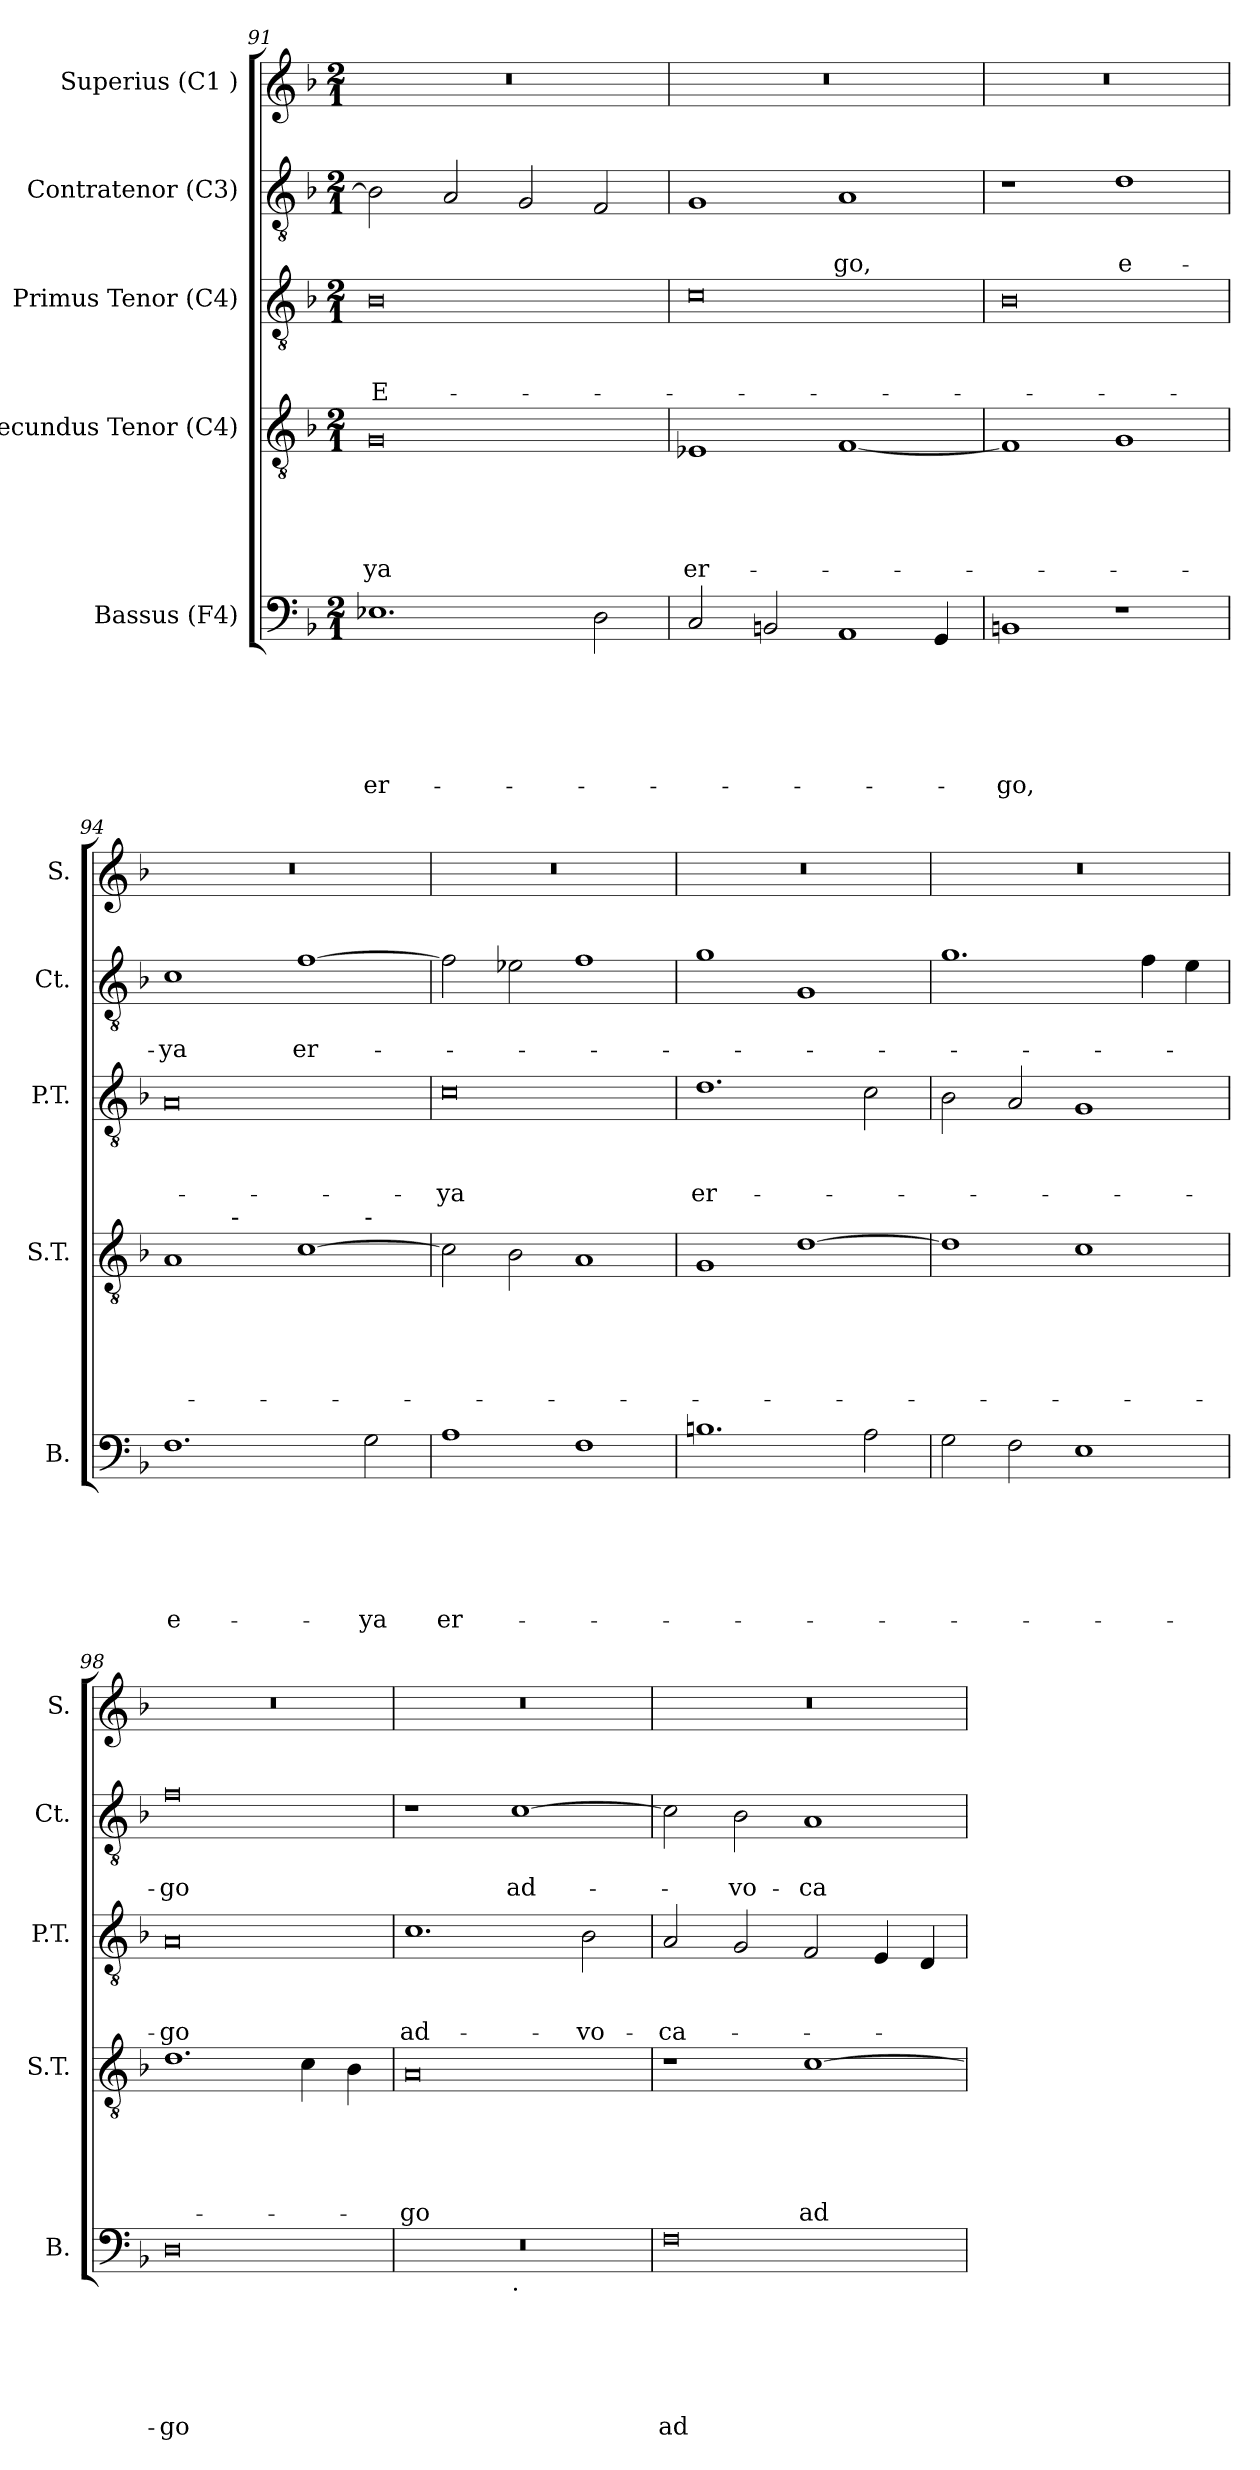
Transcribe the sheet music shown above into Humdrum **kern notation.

**kern	**text	**text	**text	**text	**text	**text	**kern	**text	**text	**text	**text	**text	**kern	**text	**text	**text	**kern	**text	**text	**kern
*part5	*part5	*part5	*part5	*part5	*part5	*part5	*part4	*part4	*part4	*part4	*part4	*part4	*part3	*part3	*part3	*part3	*part2	*part2	*part2	*part1
*staff5	*staff5	*staff5	*staff5	*staff5	*staff5	*staff5	*staff4	*staff4	*staff4	*staff4	*staff4	*staff4	*staff3	*staff3	*staff3	*staff3	*staff2	*staff2	*staff2	*staff1
*I"Bassus (F4)	*	*	*	*	*	*	*I"Secundus Tenor (C4)	*	*	*	*	*	*I"Primus Tenor (C4)	*	*	*	*I"Contratenor (C3)	*	*	*I"Superius (C1 )
*I'B.	*	*	*	*	*	*	*I'S.T.	*	*	*	*	*	*I'P.T.	*	*	*	*I'Ct.	*	*	*I'S.
*clefF4	*	*	*	*	*	*	*clefGv2	*	*	*	*	*	*clefGv2	*	*	*	*clefGv2	*	*	*clefG2
*k[b-]	*	*	*	*	*	*	*k[b-]	*	*	*	*	*	*k[b-]	*	*	*	*k[b-]	*	*	*k[b-]
*F:	*	*	*	*	*	*	*F:	*	*	*	*	*	*F:	*	*	*	*F:	*	*	*F:
*M2/1	*	*	*	*	*	*	*M2/1	*	*	*	*	*	*M2/1	*	*	*	*M2/1	*	*	*M2/1
=91	=91	=91	=91	=91	=91	=91	=91	=91	=91	=91	=91	=91	=91	=91	=91	=91	=91	=91	=91	=91
!	!	!	!	!	!	!LO:LY:b	!	!	!	!	!	!LO:LY:b:rj	!	!	!	!LO:LY:b:rj	!	!	!	!
1.E-X	.	.	.	.	.	er-	0G	.	.	.	.	-ya	0B-	.	.	E-	2B-\]	.	.	0r
.	.	.	.	.	.	.	.	.	.	.	.	.	.	.	.	.	2A/	.	.	.
.	.	.	.	.	.	.	.	.	.	.	.	.	.	.	.	.	2G/	.	.	.
2D\	.	.	.	.	.	.	.	.	.	.	.	.	.	.	.	.	2F/	.	.	.
=92	=92	=92	=92	=92	=92	=92	=92	=92	=92	=92	=92	=92	=92	=92	=92	=92	=92	=92	=92	=92
*^	*	*	*	*	*	*	*	*	*	*	*	*	*	*	*	*	*	*	*	*
!	!	!	!	!	!	!	!	!	!	!	!	!	!LO:LY:b	!	!	!	!	!	!	!	!
2C/	1..ryy	.	.	.	.	.	.	1E-	.	.	.	.	er-	0c	.	.	.	1G	.	.	0r
2BB/	.	.	.	.	.	.	.	.	.	.	.	.	.	.	.	.	.	.	.	.	.
!	!	!	!	!	!	!	!	!	!	!	!	!	!	!	!	!	!	!	!	!LO:LY:b	!
1AA	.	.	.	.	.	.	.	[<1F	.	.	.	.	.	.	.	.	.	1A	.	-go,	.
.	4GG/	.	.	.	.	.	.	.	.	.	.	.	.	.	.	.	.	.	.	.	.
=93	=93	=93	=93	=93	=93	=93	=93	=93	=93	=93	=93	=93	=93	=93	=93	=93	=93	=93	=93	=93	=93
!	!	!	!	!	!	!	!LO:LY:b	!	!	!	!	!	!	!	!	!	!	!	!	!	!
*v	*v	*	*	*	*	*	*	*	*	*	*	*	*	*	*	*	*	*	*	*	*
1BB	.	.	.	.	.	-go,	1F]	.	.	.	.	.	0B-	.	.	.	1r	.	.	0r
!	!	!	!	!	!	!	!	!	!	!	!	!	!	!	!	!	!	!	!LO:LY:b:rj	!
1r	.	.	.	.	.	.	1G	.	.	.	.	.	.	.	.	.	1d	.	e-	.
!!LO:LB:g=z
=94	=94	=94	=94	=94	=94	=94	=94	=94	=94	=94	=94	=94	=94	=94	=94	=94	=94	=94	=94	=94
!	!	!	!	!	!	!LO:LY:b:rj	!	!	!	!	!	!	!	!	!	!	!	!	!LO:LY:b	!
*	*	*	*	*	*	*	*^	*	*	*	*	*	*	*	*	*	*	*	*	*
*	*	*	*	*	*	*	*	*^	*	*	*	*	*	*	*	*	*	*	*	*	*
1.F	.	.	.	.	.	e-	1A	2ryy	1.ryy	.	.	.	.	.	0A	.	.	.	1c	.	-ya	0r
!	!	!	!	!	!	!	!	!LO:TX:a:t=-	!	!	!	!	!	!	!	!	!	!	!	!	!	!
.	.	.	.	.	.	.	.	1.ryy	.	.	.	.	.	.	.	.	.	.	.	.	.	.
!	!	!	!	!	!	!	!	!	!	!	!	!	!	!	!	!	!	!	!	!	!LO:LY:b	!
.	.	.	.	.	.	.	[>1c	.	.	.	.	.	.	.	.	.	.	.	[>1f	.	er-	.
!	!	!	!	!	!	!	!	!	!LO:TX:a:t=-	!	!	!	!	!	!	!	!	!	!	!	!	!
!	!	!	!	!	!	!LO:LY:b	!	!	!	!	!	!	!	!	!	!	!	!	!	!	!	!
2G\	.	.	.	.	.	-ya	.	.	2ryy	.	.	.	.	.	.	.	.	.	.	.	.	.
=95	=95	=95	=95	=95	=95	=95	=95	=95	=95	=95	=95	=95	=95	=95	=95	=95	=95	=95	=95	=95	=95	=95
!	!	!	!	!	!	!LO:LY:b	!	!	!	!	!	!	!	!	!	!	!	!LO:LY:b:rj	!	!	!	!
*	*	*	*	*	*	*	*v	*v	*v	*	*	*	*	*	*	*	*	*	*	*	*	*
1A	.	.	.	.	.	er-	2c\]	.	.	.	.	.	0c	.	.	-ya	2f\]	.	.	0r
.	.	.	.	.	.	.	2B-\	.	.	.	.	.	.	.	.	.	2e-\	.	.	.
1F	.	.	.	.	.	.	1A	.	.	.	.	.	.	.	.	.	1f	.	.	.
=96	=96	=96	=96	=96	=96	=96	=96	=96	=96	=96	=96	=96	=96	=96	=96	=96	=96	=96	=96	=96
!	!	!	!	!	!	!	!	!	!	!	!	!	!	!	!	!LO:LY:b	!	!	!	!
1.B	.	.	.	.	.	.	1G	.	.	.	.	.	1.d	.	.	er-	1g	.	.	0r
.	.	.	.	.	.	.	[>1d	.	.	.	.	.	.	.	.	.	1G	.	.	.
2A\	.	.	.	.	.	.	.	.	.	.	.	.	2c\	.	.	.	.	.	.	.
=97	=97	=97	=97	=97	=97	=97	=97	=97	=97	=97	=97	=97	=97	=97	=97	=97	=97	=97	=97	=97
2G\	.	.	.	.	.	.	1d]	.	.	.	.	.	2B-\	.	.	.	1.g	.	.	0r
2F\	.	.	.	.	.	.	.	.	.	.	.	.	2A/	.	.	.	.	.	.	.
1E	.	.	.	.	.	.	1c	.	.	.	.	.	1G	.	.	.	.	.	.	.
.	.	.	.	.	.	.	.	.	.	.	.	.	.	.	.	.	4f\	.	.	.
.	.	.	.	.	.	.	.	.	.	.	.	.	.	.	.	.	4e\	.	.	.
=98	=98	=98	=98	=98	=98	=98	=98	=98	=98	=98	=98	=98	=98	=98	=98	=98	=98	=98	=98	=98
!	!	!	!	!	!	!LO:LY:b:rj	!	!	!	!	!	!	!	!	!	!LO:LY:b:rj	!	!	!LO:LY:b:rj	!
0D	.	.	.	.	.	-go	1.d	.	.	.	.	.	0A	.	.	-go	0f	.	-go	0r
.	.	.	.	.	.	.	4c\	.	.	.	.	.	.	.	.	.	.	.	.	.
.	.	.	.	.	.	.	4B-\	.	.	.	.	.	.	.	.	.	.	.	.	.
!!LO:LB:g=z
=99	=99	=99	=99	=99	=99	=99	=99	=99	=99	=99	=99	=99	=99	=99	=99	=99	=99	=99	=99	=99
!	!	!	!	!	!	!	!	!	!	!	!	!LO:LY:b:rj	!	!	!	!LO:LY:b	!	!	!	!
*^	*	*	*	*	*	*	*	*	*	*	*	*	*	*	*	*	*	*	*	*
0r	1ryy	.	.	.	.	.	.	0A	.	.	.	.	-go	1.c	.	.	ad-	1r	.	.	0r
!	!LO:TX:b:t=.	!	!	!	!	!	!	!	!	!	!	!	!	!	!	!	!	!	!	!	!
!	!	!	!	!	!	!	!	!	!	!	!	!	!	!	!	!	!	!	!	!LO:LY:b	!
.	1ryy	.	.	.	.	.	.	.	.	.	.	.	.	.	.	.	.	[>1c	.	ad-	.
!	!	!	!	!	!	!	!	!	!	!	!	!	!	!	!	!	!LO:LY:b	!	!	!	!
.	.	.	.	.	.	.	.	.	.	.	.	.	.	2B-\	.	.	-vo-	.	.	.	.
=100	=100	=100	=100	=100	=100	=100	=100	=100	=100	=100	=100	=100	=100	=100	=100	=100	=100	=100	=100	=100	=100
!	!	!	!	!	!	!	!LO:LY:b:rj	!	!	!	!	!	!	!	!	!	!LO:LY:b	!	!	!	!
*v	*v	*	*	*	*	*	*	*	*	*	*	*	*	*	*	*	*	*	*	*	*
0F	.	.	.	.	.	ad-	1r	.	.	.	.	.	2A/	.	.	-ca-	2c\]	.	.	0r
!	!	!	!	!	!	!	!	!	!	!	!	!	!	!	!	!	!	!	!LO:LY:b	!
.	.	.	.	.	.	.	.	.	.	.	.	.	2G/	.	.	.	2B-\	.	-vo-	.
!	!	!	!	!	!	!	!	!	!	!	!	!LO:LY:b	!	!	!	!	!	!	!LO:LY:b	!
.	.	.	.	.	.	.	[>1c	.	.	.	.	ad-	2F/	.	.	.	1A	.	-ca-	.
.	.	.	.	.	.	.	.	.	.	.	.	.	4E/	.	.	.	.	.	.	.
.	.	.	.	.	.	.	.	.	.	.	.	.	4D/	.	.	.	.	.	.	.
=	=	=	=	=	=	=	=	=	=	=	=	=	=	=	=	=	=	=	=	=
*-	*-	*-	*-	*-	*-	*-	*-	*-	*-	*-	*-	*-	*-	*-	*-	*-	*-	*-	*-	*-
